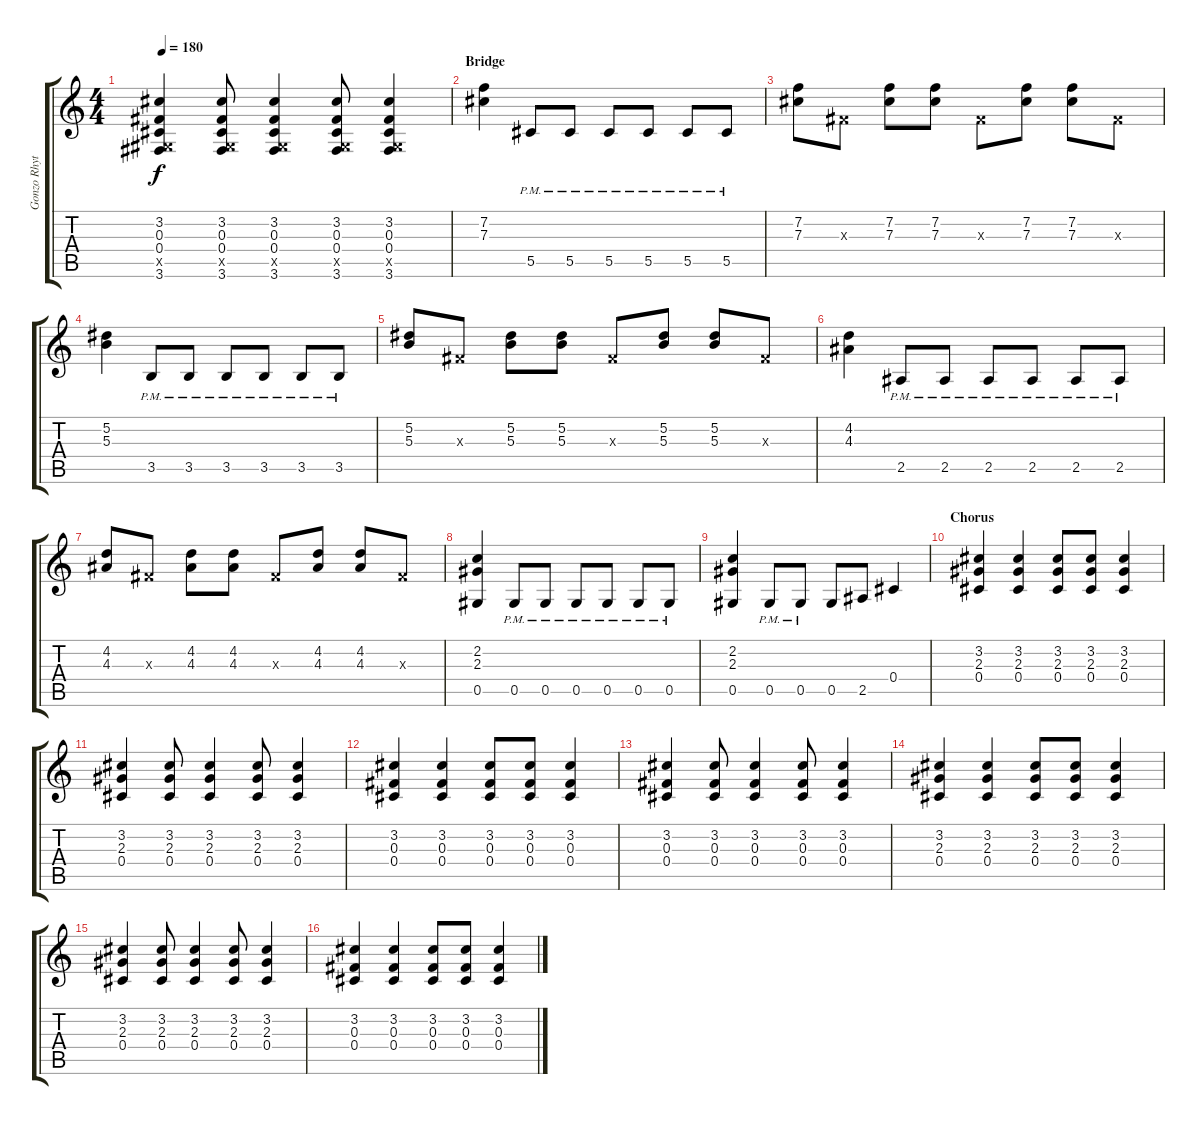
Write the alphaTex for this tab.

\track ("Gonzo Rhythm III" "Gonzo Rhyt") {instrument overdrivenguitar}
\staff {score tabs}
\tuning (Eb4 Bb3 Gb3 Db3 Ab2 Eb2) {hide}
\ts (4 4)
\tempo 180
\clef g2
\ks c
(3.2 0.3 0.4 0.5{x} 3.6).4{dy f} (3.2 0.3 0.4 0.5{x} 3.6).8 (3.2 0.3 0.4 0.5{x} 3.6).4 (3.2 0.3 0.4 0.5{x} 3.6).8 (3.2 0.3 0.4 0.5{x} 3.6).4 |
\section ("" "Bridge")
(7.2 7.3).4 5.5{pm}.8 5.5{pm}.8 5.5{pm}.8 5.5{pm}.8 5.5{pm}.8 5.5{pm}.8 |
(7.2 7.3).8 0.3{x}.8 (7.2 7.3).8 (7.2 7.3).8 0.3{x}.8 (7.2 7.3).8 (7.2 7.3).8 0.3{x}.8 |
(5.2 5.3).4 3.5{pm}.8 3.5{pm}.8 3.5{pm}.8 3.5{pm}.8 3.5{pm}.8 3.5{pm}.8 |
(5.2 5.3).8 0.3{x}.8 (5.2 5.3).8 (5.2 5.3).8 0.3{x}.8 (5.2 5.3).8 (5.2 5.3).8 0.3{x}.8 |
(4.2 4.3).4 2.5{pm}.8 2.5{pm}.8 2.5{pm}.8 2.5{pm}.8 2.5{pm}.8 2.5{pm}.8 |
(4.2 4.3).8 0.3{x}.8 (4.2 4.3).8 (4.2 4.3).8 0.3{x}.8 (4.2 4.3).8 (4.2 4.3).8 0.3{x}.8 |
(2.2 2.3 0.5).4 0.5{pm}.8 0.5{pm}.8 0.5{pm}.8 0.5{pm}.8 0.5{pm}.8 0.5{pm}.8 |
(2.2 2.3 0.5).4 0.5{pm}.8 0.5{pm}.8 0.5.8 2.5.8 0.4.4 |
\section ("" "Chorus")
(3.2 2.3 0.4).4 (3.2 2.3 0.4).4 (3.2 2.3 0.4).8 (3.2 2.3 0.4).8 (3.2 2.3 0.4).4 |
(3.2 2.3 0.4).4 (3.2 2.3 0.4).8 (3.2 2.3 0.4).4 (3.2 2.3 0.4).8 (3.2 2.3 0.4).4 |
(3.2 0.3 0.4).4 (3.2 0.3 0.4).4 (3.2 0.3 0.4).8 (3.2 0.3 0.4).8 (3.2 0.3 0.4).4 |
(3.2 0.3 0.4).4 (3.2 0.3 0.4).8 (3.2 0.3 0.4).4 (3.2 0.3 0.4).8 (3.2 0.3 0.4).4 |
(3.2 2.3 0.4).4 (3.2 2.3 0.4).4 (3.2 2.3 0.4).8 (3.2 2.3 0.4).8 (3.2 2.3 0.4).4 |
(3.2 2.3 0.4).4 (3.2 2.3 0.4).8 (3.2 2.3 0.4).4 (3.2 2.3 0.4).8 (3.2 2.3 0.4).4 |
(3.2 0.3 0.4).4 (3.2 0.3 0.4).4 (3.2 0.3 0.4).8 (3.2 0.3 0.4).8 (3.2 0.3 0.4).4
